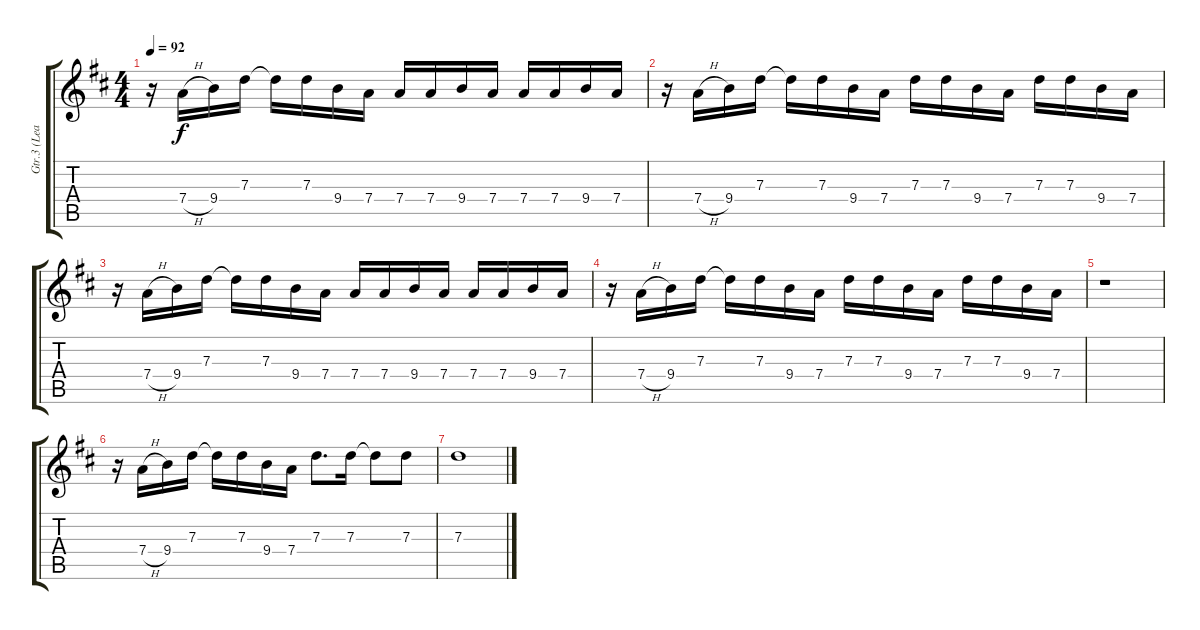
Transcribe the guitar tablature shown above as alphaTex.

\track ("Gtr.3 (Lead)" "Gtr.3 (Lea") {instrument overdrivenguitar}
\staff {score tabs}
\tuning (E4 B3 G3 D3 A2 E2) {hide}
\ts (4 4)
\tempo 92
\clef g2
\ks d
r.16{dy f} 7.4{h}.16 9.4.16 7.3.16 7.3{t}.16 7.3.16 9.4.16 7.4.16 7.4.16 7.4.16 9.4.16 7.4.16 7.4.16 7.4.16 9.4.16 7.4.16 |
r.16 7.4{h}.16 9.4.16 7.3.16 7.3{t}.16 7.3.16 9.4.16 7.4.16 7.3.16 7.3.16 9.4.16 7.4.16 7.3.16 7.3.16 9.4.16 7.4.16 |
r.16 7.4{h}.16 9.4.16 7.3.16 7.3{t}.16 7.3.16 9.4.16 7.4.16 7.4.16 7.4.16 9.4.16 7.4.16 7.4.16 7.4.16 9.4.16 7.4.16 |
r.16 7.4{h}.16 9.4.16 7.3.16 7.3{t}.16 7.3.16 9.4.16 7.4.16 7.3.16 7.3.16 9.4.16 7.4.16 7.3.16 7.3.16 9.4.16 7.4.16 |
r.1 |
r.16 7.4{h}.16 9.4.16 7.3.16 7.3{t}.16 7.3.16 9.4.16 7.4.16 7.3.8{d} 7.3.16 7.3{t}.8 7.3.8 |
7.3.1
